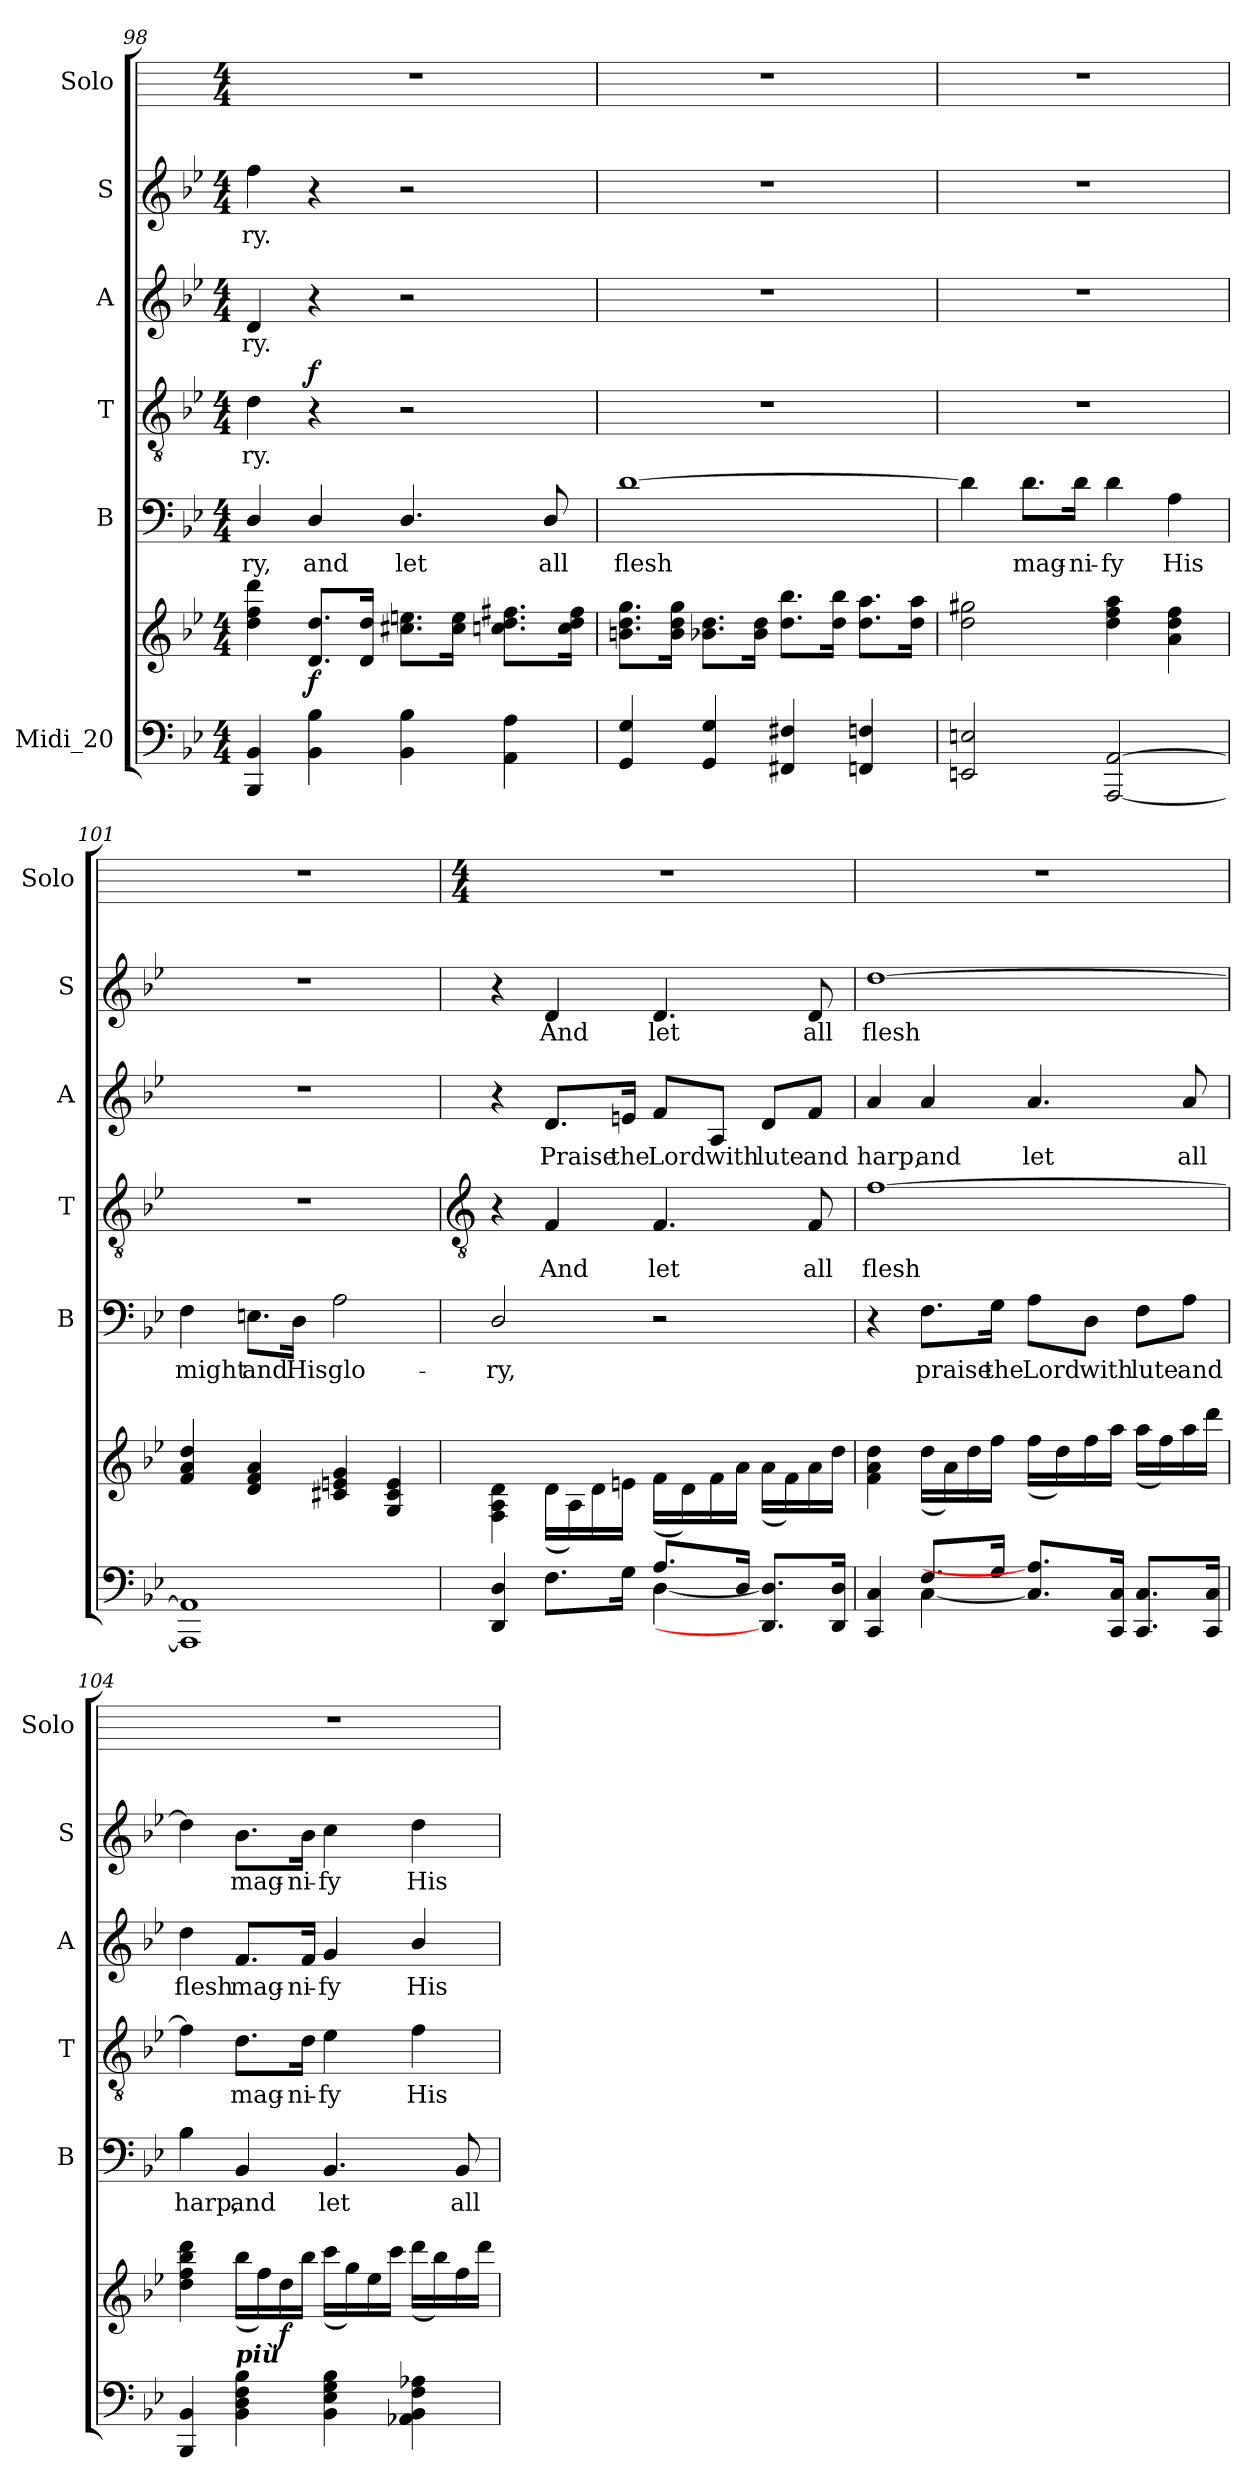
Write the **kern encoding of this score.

**kern	**kern	**dynam	**kern	**text	**kern	**text	**dynam	**kern	**text	**kern	**text	**kern
*part6	*part6	*part6	*part5	*part5	*part4	*part4	*part4	*part3	*part3	*part2	*part2	*part1
*staff7	*staff6	*staff6/7	*staff5	*staff5	*staff4	*staff4	*staff4	*staff3	*staff3	*staff2	*staff2	*staff1
*I"Midi_20	*	*	*I"B	*	*I"T	*	*	*I"A	*	*I"S	*	*I"Solo
*	*	*	*I'B	*	*I'T	*	*	*I'A	*	*I'S	*	*I'Solo
*clefF4	*clefG2	*	*clefF4	*	*clefGv2	*	*	*clefG2	*	*clefG2	*	*
*k[b-e-]	*k[b-e-]	*	*k[b-e-]	*	*k[b-e-]	*	*	*k[b-e-]	*	*k[b-e-]	*	*
*B-:	*B-:	*	*B-:	*	*B-:	*	*	*B-:	*	*B-:	*	*
*M4/4	*M4/4	*	*M4/4	*	*M4/4	*	*	*M4/4	*	*M4/4	*	*M4/4
=98	=98	=98	=98	=98	=98	=98	=98	=98	=98	=98	=98	=98
!	!	!	!	!LO:LY:b	!	!LO:LY:b	!	!	!LO:LY:b	!	!LO:LY:b	!
4BBB- 4BB-	4dd 4ff 4ddd	.	4D/	-ry,	4d	-ry.	.	4d	-ry.	4ff	-ry.	1r
!	!	!LO:DY:b	!	!LO:LY:b	!	!	!LO:DY:b	!	!	!	!	!
4BB- 4B-	8.d 8.ddL	f	4D/	and	4r	.	f	4r	.	4r	.	.
.	16d 16ddJ	.	.	.	.	.	.	.	.	.	.	.
!	!	!	!	!LO:LY:b	!	!	!	!	!	!	!	!
4BB- 4B-	8.cc#X 8.eenL	.	4.D/	let	2r	.	.	2r	.	2r	.	.
.	16cc# 16eeJ	.	.	.	.	.	.	.	.	.	.	.
4AA 4A	8.ccn 8.dd 8.ff#XL	.	.	.	.	.	.	.	.	.	.	.
!	!	!	!	!LO:LY:b	!	!	!	!	!	!	!	!
.	.	.	8D/	all	.	.	.	.	.	.	.	.
.	16cc 16dd 16ff#J	.	.	.	.	.	.	.	.	.	.	.
=99	=99	=99	=99	=99	=99	=99	=99	=99	=99	=99	=99	=99
!	!	!	!	!LO:LY:b	!	!	!	!	!	!	!	!
4GG 4G	8.bn 8.dd 8.ggL	.	[1d	flesh	1r	.	.	1r	.	1r	.	1r
.	16b 16dd 16ggJ	.	.	.	.	.	.	.	.	.	.	.
4GG 4G	8.b-X 8.ddL	.	.	.	.	.	.	.	.	.	.	.
.	16b- 16ddJ	.	.	.	.	.	.	.	.	.	.	.
4FF#X 4F#X	8.dd 8.bb-L	.	.	.	.	.	.	.	.	.	.	.
.	16dd 16bb-J	.	.	.	.	.	.	.	.	.	.	.
4FFn 4Fn	8.dd 8.aaL	.	.	.	.	.	.	.	.	.	.	.
.	16dd 16aaJ	.	.	.	.	.	.	.	.	.	.	.
=100	=100	=100	=100	=100	=100	=100	=100	=100	=100	=100	=100	=100
2EEn 2En	2dd 2gg#X	.	4d]	.	1r	.	.	1r	.	1r	.	1r
!	!	!	!	!LO:LY:b	!	!	!	!	!	!	!	!
.	.	.	8.d\L	mag-	.	.	.	.	.	.	.	.
!	!	!	!	!LO:LY:b	!	!	!	!	!	!	!	!
.	.	.	16d\Jk	-ni-	.	.	.	.	.	.	.	.
!	!	!	!	!LO:LY:b	!	!	!	!	!	!	!	!
[2AAA [2AA	4dd 4ff 4aa	.	4d	-fy	.	.	.	.	.	.	.	.
!	!	!	!	!LO:LY:b	!	!	!	!	!	!	!	!
.	4a 4dd 4ff	.	4A	His	.	.	.	.	.	.	.	.
=101	=101	=101	=101	=101	=101	=101	=101	=101	=101	=101	=101	=101
!	!	!	!	!LO:LY:b	!	!	!	!	!	!	!	!
1AAA] 1AA]	4f 4a 4dd	.	4F	might	1r	.	.	1r	.	1r	.	1r
!	!	!	!	!LO:LY:b	!	!	!	!	!	!	!	!
.	4d 4f 4a	.	8.En\L	and	.	.	.	.	.	.	.	.
!	!	!	!	!LO:LY:b	!	!	!	!	!	!	!	!
.	.	.	16D\Jk	His	.	.	.	.	.	.	.	.
!	!	!	!	!LO:LY:b	!	!	!	!	!	!	!	!
.	4c#X 4en 4g	.	2A	glo-	.	.	.	.	.	.	.	.
.	4G 4c# 4e	.	.	.	.	.	.	.	.	.	.	.
!!LO:LB:g=z
=102	=102	=102	=102	=102	=102	=102	=102	=102	=102	=102	=102	=102
*	*	*	*	*	*clefGv2	*	*	*	*	*	*	*
*	*	*	*	*	*	*	*	*	*	*	*	*M4/4
*^	*^	*	*	*	*	*	*	*	*	*	*	*
!	!	!	!	!	!	!LO:LY:b	!	!	!	!	!	!	!	!
4DD 4D	4ryy	1ryy	4F 4A 4d	.	2D/	-ry,	4r	.	.	4r	.	4r	.	1r
!	!	!	!	!	!	!	!	!LO:LY:b	!	!	!LO:LY:b	!	!LO:LY:b	!
8.FL	4ryy	.	(<16dLL	.	.	.	4F	And	.	8.d/L	Praise	4d	And	.
.	.	.	16A)	.	.	.	.	.	.	.	.	.	.	.
.	.	.	16d	.	.	.	.	.	.	.	.	.	.	.
!	!	!	!	!	!	!	!	!	!	!	!LO:LY:b	!	!	!
16GJ	.	.	16enJJ	.	.	.	.	.	.	16en/Jk	the	.	.	.
!	!	!	!	!	!	!	!	!LO:LY:b	!	!	!LO:LY:b	!	!LO:LY:b	!
8.A/L	[4D	.	(<16fLL	.	2r	.	4.F	let	.	8f/L	Lord	4.d	let	.
.	.	.	16d)	.	.	.	.	.	.	.	.	.	.	.
!	!	!	!	!	!	!	!	!	!	!	!LO:LY:b	!	!	!
.	.	.	16f	.	.	.	.	.	.	8A/J	with	.	.	.
16D/J	.	.	16aJJ	.	.	.	.	.	.	.	.	.	.	.
!	!	!	!	!	!	!	!	!	!	!	!LO:LY:b	!	!	!
4ryy	8.DD] 8.D]L	.	(<16aLL	.	.	.	.	.	.	8d/L	lute	.	.	.
.	.	.	16f)	.	.	.	.	.	.	.	.	.	.	.
!	!	!	!	!	!	!	!	!LO:LY:b	!	!	!LO:LY:b	!	!LO:LY:b	!
.	.	.	16a	.	.	.	8F	all	.	8f/J	and	8d	all	.
.	16DD 16DJ	.	16ddJJ	.	.	.	.	.	.	.	.	.	.	.
=103	=103	=103	=103	=103	=103	=103	=103	=103	=103	=103	=103	=103	=103	=103
!	!	!	!	!	!	!	!	!LO:LY:b	!	!	!LO:LY:b	!	!LO:LY:b	!
4CC 4C	4ryy	1ryy	4f 4a 4dd	.	4r	.	[1f	flesh	.	4a	harp,	[1dd	flesh	1r
!	!	!	!	!	!	!LO:LY:b	!	!	!	!	!LO:LY:b	!	!	!
8.F/L	[4C\	.	(>16ddLL	.	8.F\L	praise	.	.	.	4a	and	.	.	.
.	.	.	16a)	.	.	.	.	.	.	.	.	.	.	.
.	.	.	16dd	.	.	.	.	.	.	.	.	.	.	.
!	!	!	!	!	!	!LO:LY:b	!	!	!	!	!	!	!	!
16G/J	.	.	16ffJJ	.	16G\Jk	the	.	.	.	.	.	.	.	.
!	!	!	!	!	!	!LO:LY:b	!	!	!	!	!LO:LY:b	!	!	!
4ryy	8.C] 8.A]L	.	(>16ffLL	.	8A\L	Lord	.	.	.	4.a	let	.	.	.
.	.	.	16dd)	.	.	.	.	.	.	.	.	.	.	.
!	!	!	!	!	!	!LO:LY:b	!	!	!	!	!	!	!	!
.	.	.	16ff	.	8D\J	with	.	.	.	.	.	.	.	.
.	16CC 16CJ	.	16aaJJ	.	.	.	.	.	.	.	.	.	.	.
!	!	!	!	!	!	!LO:LY:b	!	!	!	!	!	!	!	!
8.CC 8.CL	4ryy	.	(>16aaLL	.	8F\L	lute	.	.	.	.	.	.	.	.
.	.	.	16ff)	.	.	.	.	.	.	.	.	.	.	.
!	!	!	!	!	!	!LO:LY:b	!	!	!	!	!LO:LY:b	!	!	!
.	.	.	16aa	.	8A\J	and	.	.	.	8a	all	.	.	.
16CC 16CJ	.	.	16dddJJ	.	.	.	.	.	.	.	.	.	.	.
=104	=104	=104	=104	=104	=104	=104	=104	=104	=104	=104	=104	=104	=104	=104
!	!	!	!	!	!	!LO:LY:b	!	!	!	!	!LO:LY:b	!	!	!
4BBB- 4BB-	2ryy	1ryy	4dd 4ff 4bb- 4ddd	.	4B-	harp,	4f]	.	.	4dd	flesh	4dd]	.	1r
!LO:TX:a:Bi:t=più	!	!	!	!	!	!	!	!	!	!	!	!	!	!
!	!	!	!	!	!	!LO:LY:b	!	!LO:LY:b	!	!	!LO:LY:b	!	!LO:LY:b	!
4BB-\ 4D\ 4F\ 4B-\	.	.	(>16bb-LL	.	4BB-	and	8.d\L	mag-	.	8.f/L	mag-	8.b-\L	mag-	.
.	.	.	16ff)	.	.	.	.	.	.	.	.	.	.	.
!	!	!	!	!LO:DY:b	!	!	!	!	!	!	!	!	!	!
.	.	.	16dd	f	.	.	.	.	.	.	.	.	.	.
!	!	!	!	!	!	!	!	!LO:LY:b	!	!	!LO:LY:b	!	!LO:LY:b	!
.	.	.	16bb-JJ	.	.	.	16d\Jk	-ni-	.	16f/Jk	-ni-	16b-\Jk	-ni-	.
!	!	!	!	!	!	!LO:LY:b	!	!LO:LY:b	!	!	!LO:LY:b	!	!LO:LY:b	!
4BB-\ 4E-\ 4G\ 4B-\	2ryy	.	(>16cccLL	.	4.BB-	let	4e-	-fy	.	4g	-fy	4cc	-fy	.
.	.	.	16gg)	.	.	.	.	.	.	.	.	.	.	.
.	.	.	16ee-	.	.	.	.	.	.	.	.	.	.	.
.	.	.	16cccJJ	.	.	.	.	.	.	.	.	.	.	.
!	!	!	!	!	!	!	!	!LO:LY:b	!	!	!LO:LY:b	!	!LO:LY:b	!
4AA-X\ 4BB-\ 4F\ 4A-X\	.	.	(>16dddLL	.	.	.	4f	His	.	4b-/	His	4dd	His	.
.	.	.	16bb-)	.	.	.	.	.	.	.	.	.	.	.
!	!	!	!	!	!	!LO:LY:b	!	!	!	!	!	!	!	!
.	.	.	16ff	.	8BB-	all	.	.	.	.	.	.	.	.
.	.	.	16dddJJ	.	.	.	.	.	.	.	.	.	.	.
*v	*v	*	*	*	*	*	*	*	*	*	*	*	*	*
*	*v	*v	*	*	*	*	*	*	*	*	*	*	*
=	=	=	=	=	=	=	=	=	=	=	=	=
*-	*-	*-	*-	*-	*-	*-	*-	*-	*-	*-	*-	*-
